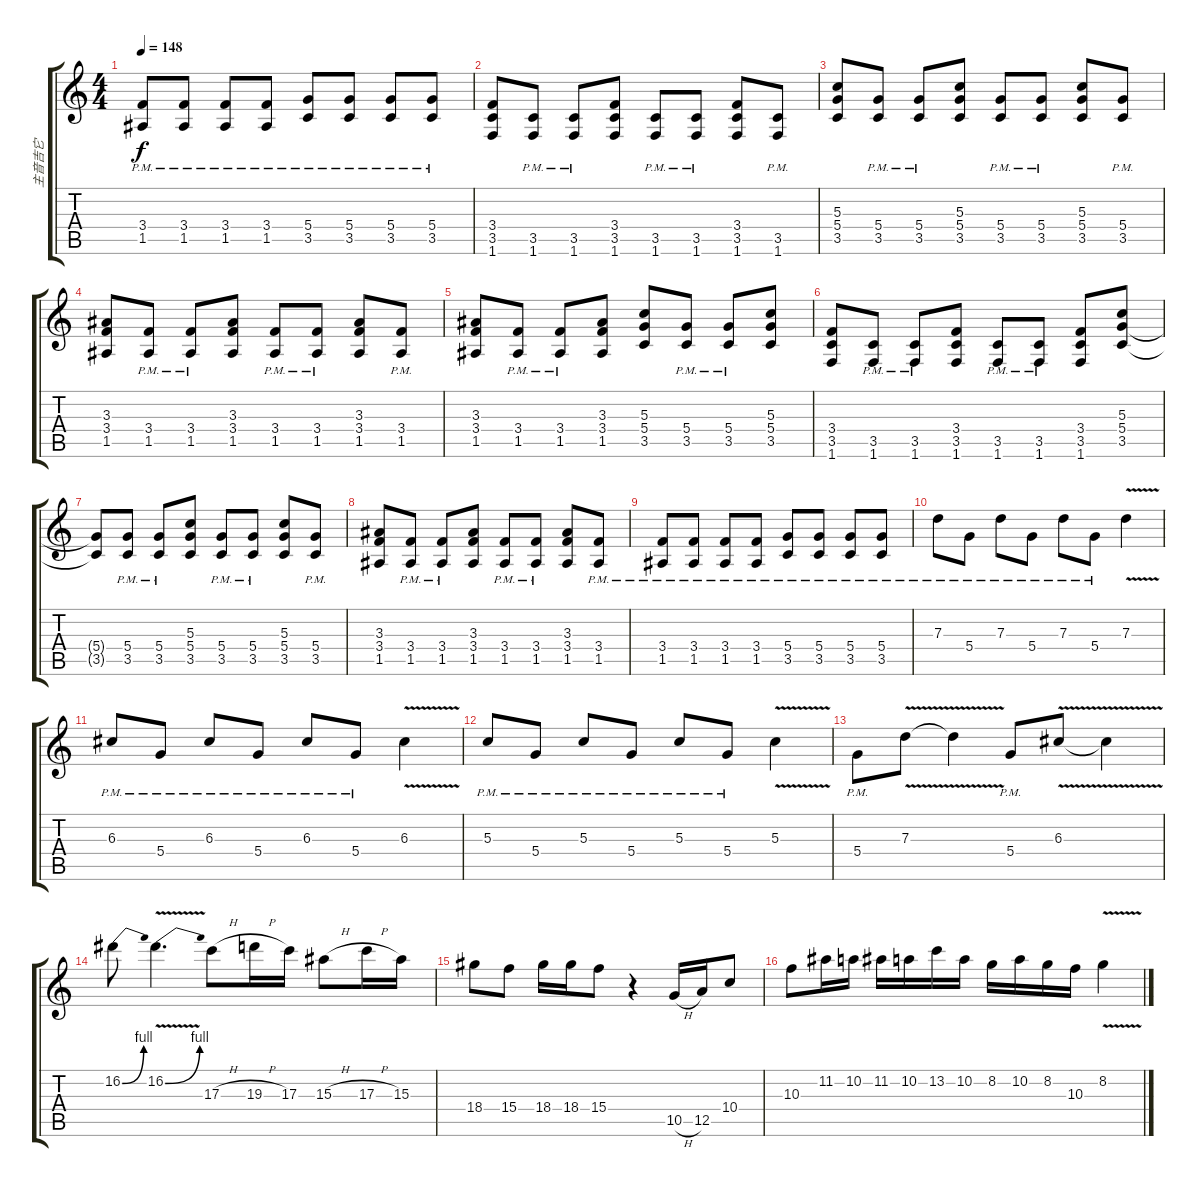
\track ("主音吉它" "主音吉它") {instrument distortionguitar}
\staff {score tabs}
\tuning (E4 B3 G3 D3 A2 E2) {hide}
\ts (4 4)
\tempo 148
\clef g2
\ks c
(3.4{pm} 1.5).8{dy f} (3.4{pm} 1.5).8 (3.4{pm} 1.5).8 (3.4{pm} 1.5).8 (5.4{pm} 3.5).8 (5.4{pm} 3.5).8 (5.4{pm} 3.5).8 (5.4{pm} 3.5).8 |
(3.4 3.5 1.6).8 (3.5{pm} 1.6).8 (3.5{pm} 1.6).8 (3.4 3.5 1.6).8 (3.5{pm} 1.6).8 (3.5{pm} 1.6).8 (3.4 3.5 1.6).8 (3.5{pm} 1.6).8 |
(5.3 5.4 3.5).8 (5.4{pm} 3.5).8 (5.4{pm} 3.5).8 (5.3 5.4 3.5).8 (5.4{pm} 3.5).8 (5.4{pm} 3.5).8 (5.3 5.4 3.5).8 (5.4{pm} 3.5).8 |
(3.3 3.4 1.5).8 (3.4{pm} 1.5).8 (3.4{pm} 1.5).8 (3.3 3.4 1.5).8 (3.4{pm} 1.5).8 (3.4{pm} 1.5).8 (3.3 3.4 1.5).8 (3.4{pm} 1.5).8 |
(3.3 3.4 1.5).8 (3.4{pm} 1.5).8 (3.4{pm} 1.5).8 (3.3 3.4 1.5).8 (5.3 5.4 3.5).8 (5.4{pm} 3.5).8 (5.4{pm} 3.5).8 (5.3 5.4 3.5).8 |
(3.4 3.5 1.6).8 (3.5{pm} 1.6).8 (3.5{pm} 1.6).8 (3.4 3.5 1.6).8 (3.5{pm} 1.6).8 (3.5{pm} 1.6).8 (3.4 3.5 1.6).8 (5.3 5.4 3.5).8 |
(5.4{t} 3.5{t}).8 (5.4{pm} 3.5).8 (5.4{pm} 3.5).8 (5.3 5.4 3.5).8 (5.4{pm} 3.5).8 (5.4{pm} 3.5).8 (5.3 5.4 3.5).8 (5.4{pm} 3.5).8 |
(3.3 3.4 1.5).8 (3.4{pm} 1.5).8 (3.4{pm} 1.5).8 (3.3 3.4 1.5).8 (3.4{pm} 1.5).8 (3.4{pm} 1.5).8 (3.3 3.4 1.5).8 (3.4{pm} 1.5).8 |
(3.4{pm} 1.5).8 (3.4{pm} 1.5).8 (3.4{pm} 1.5).8 (3.4{pm} 1.5).8 (5.4{pm} 3.5).8 (5.4{pm} 3.5).8 (5.4{pm} 3.5).8 (5.4{pm} 3.5).8 |
7.3{pm}.8 5.4{pm}.8 7.3{pm}.8 5.4{pm}.8 7.3{pm}.8 5.4{pm}.8 7.3{v}.4 |
6.3{pm}.8 5.4{pm}.8 6.3{pm}.8 5.4{pm}.8 6.3{pm}.8 5.4{pm}.8 6.3{v}.4 |
5.3{pm}.8 5.4{pm}.8 5.3{pm}.8 5.4{pm}.8 5.3{pm}.8 5.4{pm}.8 5.3{v}.4 |
5.4{pm}.8 7.3{v}.8 7.3{t}.4 5.4{pm}.8 6.3{v}.8 6.3{t}.4 |
16.2{be (bend 0 0 60 4)}.8 16.2{be (bend 0 0 60 4) v}.4{d} 17.3{h}.8 19.3{h}.16 17.3.16 15.3{h}.8 17.3{h}.16 15.3.16 |
18.4.8 15.4.8 18.4.16 18.4.16 15.4.8 r.4 10.5{h}.16 12.5.16 10.4.8 |
10.3.8 11.2.16 10.2.16 11.2.16 10.2.16 13.2.16 10.2.16 8.2.16 10.2.16 8.2.16 10.3.16 8.2{v}.4
